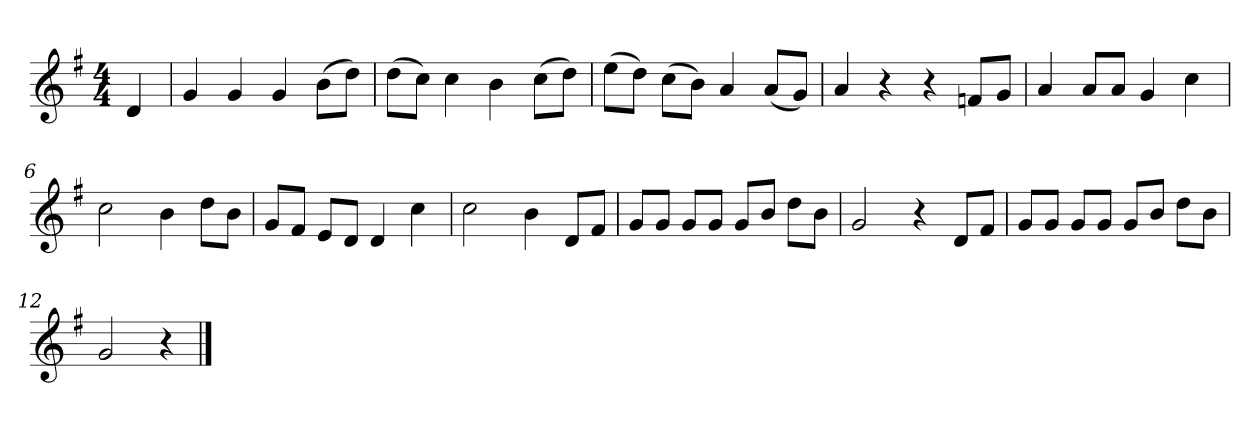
**kern
*part1
*staff1
*k[f#]
*M4/4
*MM120
=
4d
=1
4g
4g
4g
(8bL
8ddJ)
=2
(8ddL
8ccJ)
4cc
4b
(8ccL
8ddJ)
=3
(8eeL
8ddJ)
(8ccL
8bJ)
4a
(8aL
8gJ)
=4
4a
4r
4r
8fnL
8gJ
=5
4a
8aL
8aJ
4g
4cc
=6
2cc
4b
8ddL
8bJ
=7
8gL
8f#J
8eL
8dJ
4d
4cc
=8
2cc
4b
8dL
8f#J
=9
8gL
8gJ
8gL
8gJ
8gL
8bJ
8ddL
8bJ
=10
2g
4r
8dL
8f#J
=11
8gL
8gJ
8gL
8gJ
8gL
8bJ
8ddL
8bJ
=12
2g
4r
==
*-
